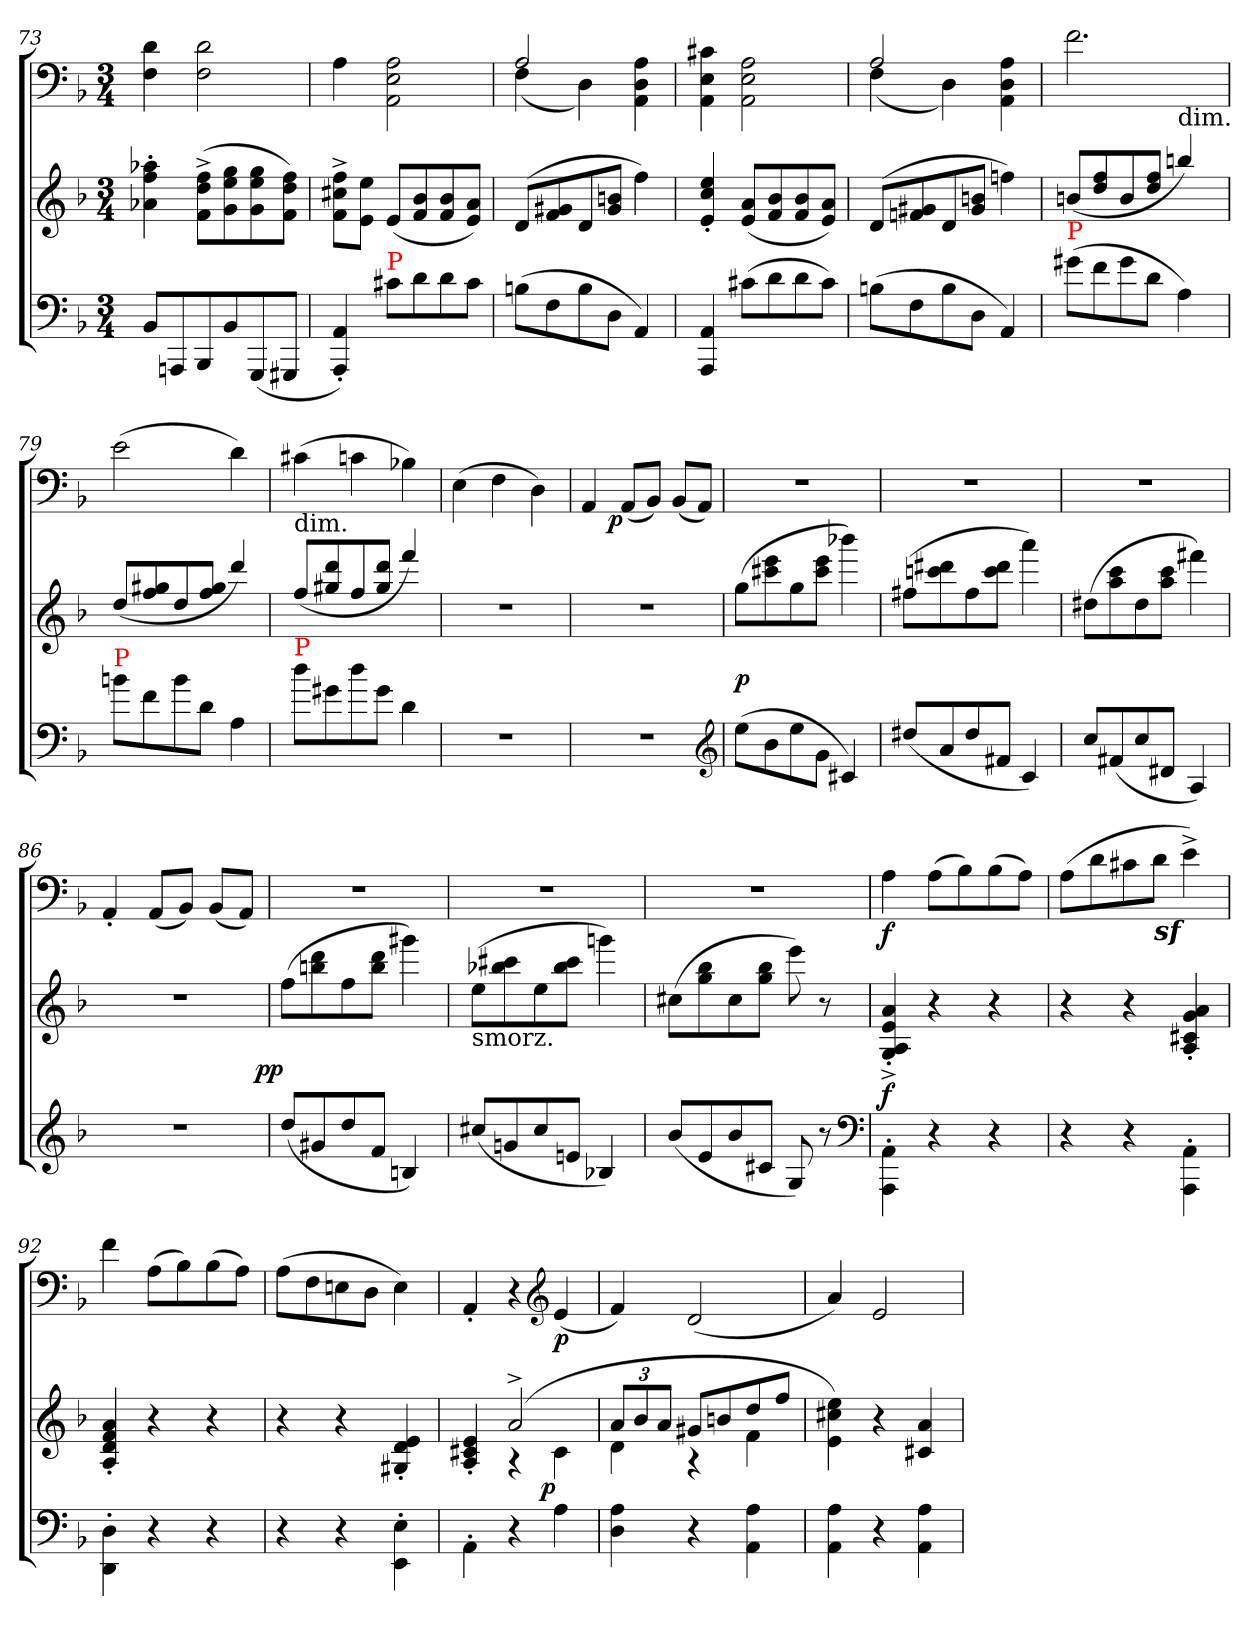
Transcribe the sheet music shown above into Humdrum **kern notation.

**kern	**kern	**dynam	**kern	**dynam
*part2	*part2	*part2	*part1	*part1
*staff3	*staff2	*staff2/3	*staff1	*staff1
*clefF4	*clefG2	*	*clefF4	*
*k[b-]	*k[b-]	*	*k[b-]	*
*M3/4	*M3/4	*	*M3/4	*
=73	=73	=73	=73	=73
8BB-L	4aa-X'> 4ff'> 4a-X'>	.	4d! 4F!	.
8AAAn	.	.	.	.
8BBB-	(>8ff^< 8dd^< 8f^<L	.	2d! 2F!	.
8BB-	8gg 8ee 8g	.	.	.
(<8GGG	8gg 8ee 8g	.	.	.
8GGG#XJ	8ff 8dd 8fJ)	.	.	.
=74	=74	=74	=74	=74
4AA'< 4AAA'<)	8ff^< 8cc#X^< 8f^<L	.	4A!	.
.	8ee 8eJ	.	.	.
!LO:TX:a:color=red:t=P	!	!	!	!
8c#XL	(>8eL	.	2A! 2E! 2AA!	.
8d\	8b-/ 8f/	.	.	.
8d\	8b-/ 8f/	.	.	.
8c#\J	8a/ 8e/J)	.	.	.
=75	=75	=75	=75	=75
*	*	*	*^	*
(>8BnL	(>8dL	.	2A!	(>4F!	.
8F	8g#X 8f	.	.	.	.
8B	8d	.	.	4D!)	.
8DJ	8bn 8g#J	.	.	.	.
4AA)	4ff)	.	4ryy	4A! 4D! 4AA!	.
=76	=76	=76	=76	=76	=76
!	!	!	!LO:TX:a:color=red:t=P	!	!
*	*	*	*v	*v	*
4AA 4AAA	4ee'</ 4cc'</ 4e'</	.	4c#X! 4E! 4AA!	.
(>8c#XL	(<8a 8eL	.	2A! 2E! 2AA!	.
8d	8b- 8f	.	.	.
8d	8b- 8f	.	.	.
8c#J)	8a 8eJ)	.	.	.
=77	=77	=77	=77	=77
*	*	*	*^	*
(>8BnL	(>8dL	.	2A!	(>4F!	.
8F	8g#X 8fn	.	.	.	.
8B	8d	.	.	4D!)	.
8DJ	8bn 8g#J	.	.	.	.
4AA)	4ffn)	.	4ryy	4A! 4D! 4AA!	.
=78	=78	=78	=78	=78	=78
!LO:TX:a:color=red:t=P	!	!	!	!	!
*	*	*	*v	*v	*
(<8g#XL	(>8bnL	.	2.f!	.
8f\	8ff/ 8dd/	.	.	.
8g#\	8b/	.	.	.
8d\J	8ff/ 8dd/J	.	.	.
!	!LO:TX:t=dim.	!	!	!
4A)	4bbn/)	.	.	.
=79	=79	=79	=79	=79
!LO:TX:a:color=red:t=P	!	!	!	!
8bn\L	(>8dd/L	.	(>2e!	.
8f\	8gg#X/ 8ff/	.	.	.
8b\	8dd/	.	.	.
8d\J	8gg#/ 8ff/J	.	.	.
4A	4ddd/)	.	4d!)	.
=80	=80	=80	=80	=80
!	!	!	!LO:TX:b:t=dim.	!
!LO:TX:a:color=red:t=P	!	!	!	!
8dd\L	(>8ff/L	.	(>4c#X!	.
8g#X	8ddd 8gg#X	.	.	.
8dd\	8ff/	.	4cn!	.
8g#\J	8ddd/ 8gg#/J	.	.	.
4d\	4fff/)	.	4B-X!)	.
=81	=81	=81	=81	=81
2.rF	2.rdd	.	(>4E!	.
.	.	.	4F!	.
.	.	.	4D!)	.
=82	=82	=82	=82	=82
2.rF	2.rdd	.	4AA!	.
!	!	!	!	!LO:DY:rj
.	.	.	(<8AA!L	p
.	.	.	8BB-!J)	.
.	.	.	(<8BB-!L	.
.	.	.	8AA!J)	.
*clefG2	*	*	*	*
=83	=83	=83	=83	=83
(>8eeL	(>8gg\L	p	2.rF	.
8b-	8eee 8ccc#X	.	.	.
8ee	8gg	.	.	.
8gJ	8eee 8ccc#J	.	.	.
4c#X)	4bbb-X)	.	.	.
=84	=84	=84	=84	=84
(<8dd#X/L	(>8ff#X\L	.	2.rF	.
8a/	8ddd#X 8cccn	.	.	.
8dd#/	8ff#	.	.	.
8f#X/J	8ddd# 8cccJ	.	.	.
4c)	4aaa)	.	.	.
=85	=85	=85	=85	=85
8cc/L	(>8dd#XL	.	2.rF	.
(<8f#X/	8ccc 8aa	.	.	.
8cc/	8dd#	.	.	.
8d#X/J	8ccc 8aaJ	.	.	.
4A)	4fff#X)	.	.	.
=86	=86	=86	=86	=86
2.rdd	2.rdd	.	4AA'<!	.
.	.	.	(<8AA!L	.
.	.	.	8BB-!J)	.
.	.	.	(<8BB-!L	.
.	.	.	8AA!J)	.
=87	=87	=87	=87	=87
!	!	!LO:DY:rj	!	!
(<8dd/L	(>8ff\L	pp	2.rF	.
8g#X/	8ddd 8bbn	.	.	.
8dd/	8ff	.	.	.
8f/J	8ddd 8bbJ	.	.	.
4Bn)	4ggg#X)	.	.	.
=88	=88	=88	=88	=88
!	!LO:TX:b:t=smorz.	!	!	!
(<8cc#X/L	(>8eeL	.	2.rF	.
8gn/	8ccc#X 8bb-X	.	.	.
8cc#/	8ee	.	.	.
8en/J	8ccc# 8bb-J	.	.	.
4B-X)	4gggn)	.	.	.
=89	=89	=89	=89	=89
(<8b-L	(>8cc#XL	.	2.rF	.
8e	8bb- 8gg	.	.	.
8b-	8cc#	.	.	.
8c#XJ	8bb- 8ggJ	.	.	.
8G)	8eee)	.	.	.
8r	8r	.	.	.
*clefF4	*	*	*	*
=90	=90	=90	=90	=90
4AA'<\ 4AAA'<\	4a'>^</ 4e'>^</ 4A'>^</ 4G'>^</	f	4A!	f
4r	4r	.	(>8A!\L	.
.	.	.	8B-!)	.
4r	4r	.	(>8B-!	.
.	.	.	8A!J)	.
=91	=91	=91	=91	=91
4r	4r	.	(>8A!\L	.
.	.	.	8d!	.
4r	4r	.	8c#X!	.
.	.	.	8d!J	.
!	!	!	!LO:DY:rj	!
4AA'<\ 4AAA'<\	4a'>/ 4g'>/ 4c#X'>/ 4A'>/	.	4ez^<!)	.
=92	=92	=92	=92	=92
4D'<\ 4DD'<\	4a'>/ 4f'>/ 4d'>/ 4A'>/	.	4f!	.
4r	4r	.	(>8A!\L	.
.	.	.	8B-!)	.
4r	4r	.	(>8B-!	.
.	.	.	8A!J)	.
=93	=93	=93	=93	=93
4r	4r	.	(>8A!\L	.
.	.	.	8F!	.
4r	4r	.	8En!	.
.	.	.	8D!J	.
4E'<\ 4EE'<\	4e'> 4d'> 4G#X'>	.	4E!)	.
=94	=94	=94	=94	=94
*	*^	*	*	*
4AA'<\	4e'>/ 4c#X'>/ 4A'>/	4ryy	.	4AA'<!	.
4r	(>2a^>	4rA	.	4r	.
*	*	*	*	*clefG2	*
!	!	!	!LO:DY:rj	!	!
4A	.	4c#	p	(<4e!	p
=95	=95	=95	=95	=95	=95
*	*Xbrackettup	*	*	*	*
4A 4D	12aL	4d	.	4f!)	.
.	12b-	.	.	.	.
.	12aJ	.	.	.	.
4r	8g#XL	4rA	.	(<2d!	.
.	8bn	.	.	.	.
4A 4AA	8dd	4f	.	.	.
.	8ffJ	.	.	.	.
*	*v	*v	*	*	*
=96	=96	=96	=96	=96
4A 4AA	4ee\ 4cc#X\ 4e\)	.	4a!)	.
4r	4r	.	2e!	.
4A 4AA	4a 4c#X	.	.	.
=	=	=	=	=
*-	*-	*-	*-	*-
